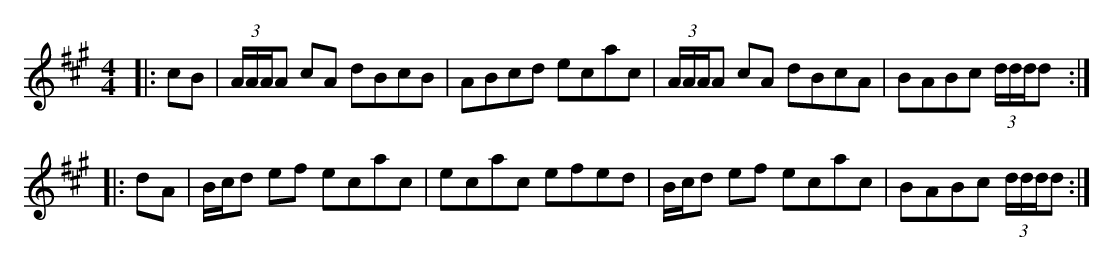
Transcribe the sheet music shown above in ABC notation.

X:1
M:4/4
K:A
|:cB|(3A/A/A/A cA dBcB|ABcd ecac|(3A/A/A/A cA dBcA|BABc (3d/d/d/d:|
|:dA|B/c/d ef ecac|ecac efed|B/c/d ef ecac|BABc (3d/d/d/d:|
